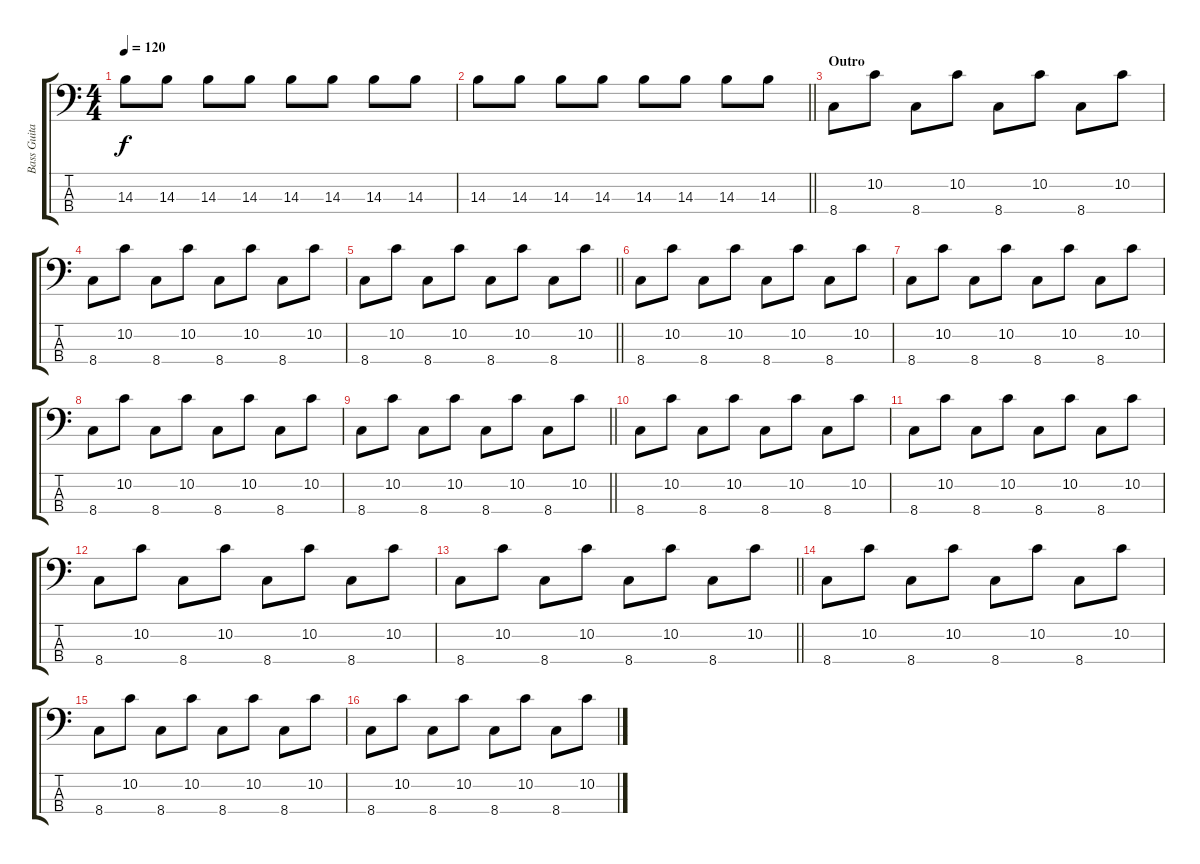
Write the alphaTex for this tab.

\track ("Bass Guitar" "Bass Guita") {instrument electricbasspick}
\staff {score tabs}
\tuning (G2 D2 A1 E1) {hide}
\ts (4 4)
\tempo 120
\clef f4
\ks c
14.3.8{dy f} 14.3.8 14.3.8 14.3.8 14.3.8 14.3.8 14.3.8 14.3.8 |
\barLineRight lightlight
14.3.8 14.3.8 14.3.8 14.3.8 14.3.8 14.3.8 14.3.8 14.3.8 |
\section ("" "Outro")
8.4.8 10.2.8 8.4.8 10.2.8 8.4.8 10.2.8 8.4.8 10.2.8 |
8.4.8 10.2.8 8.4.8 10.2.8 8.4.8 10.2.8 8.4.8 10.2.8 |
\barLineRight lightlight
8.4.8 10.2.8 8.4.8 10.2.8 8.4.8 10.2.8 8.4.8 10.2.8 |
8.4.8 10.2.8 8.4.8 10.2.8 8.4.8 10.2.8 8.4.8 10.2.8 |
8.4.8 10.2.8 8.4.8 10.2.8 8.4.8 10.2.8 8.4.8 10.2.8 |
8.4.8 10.2.8 8.4.8 10.2.8 8.4.8 10.2.8 8.4.8 10.2.8 |
\barLineRight lightlight
8.4.8 10.2.8 8.4.8 10.2.8 8.4.8 10.2.8 8.4.8 10.2.8 |
8.4.8 10.2.8 8.4.8 10.2.8 8.4.8 10.2.8 8.4.8 10.2.8 |
8.4.8 10.2.8 8.4.8 10.2.8 8.4.8 10.2.8 8.4.8 10.2.8 |
8.4.8 10.2.8 8.4.8 10.2.8 8.4.8 10.2.8 8.4.8 10.2.8 |
\barLineRight lightlight
8.4.8 10.2.8 8.4.8 10.2.8 8.4.8 10.2.8 8.4.8 10.2.8 |
8.4.8 10.2.8 8.4.8 10.2.8 8.4.8 10.2.8 8.4.8 10.2.8 |
8.4.8 10.2.8 8.4.8 10.2.8 8.4.8 10.2.8 8.4.8 10.2.8 |
8.4.8 10.2.8 8.4.8 10.2.8 8.4.8 10.2.8 8.4.8 10.2.8
